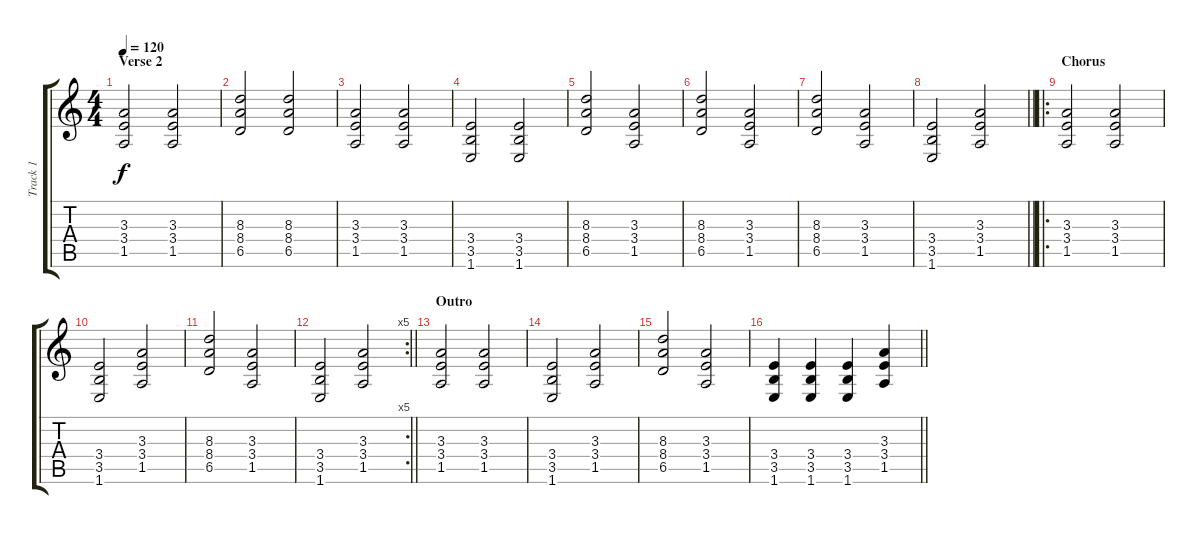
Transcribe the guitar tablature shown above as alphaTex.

\track ("Track 1" "Track 1") {instrument distortionguitar}
\staff {score tabs}
\tuning (Eb4 Bb3 Gb3 Db3 Ab2 Eb2) {hide}
\ts (4 4)
\section ("" "Verse 2")
\tempo 120
\clef g2
\ks c
(3.3 3.4 1.5).2{dy f} (3.3 3.4 1.5).2 |
(8.3 8.4 6.5).2 (8.3 8.4 6.5).2 |
(3.3 3.4 1.5).2 (3.3 3.4 1.5).2 |
(3.4 3.5 1.6).2 (3.4 3.5 1.6).2 |
(8.3 8.4 6.5).2 (3.3 3.4 1.5).2 |
(8.3 8.4 6.5).2 (3.3 3.4 1.5).2 |
(8.3 8.4 6.5).2 (3.3 3.4 1.5).2 |
\barLineRight lightlight
(3.4 3.5 1.6).2 (3.3 3.4 1.5).2 |
\ro
\section ("" "Chorus")
(3.3 3.4 1.5).2 (3.3 3.4 1.5).2 |
(3.4 3.5 1.6).2 (3.3 3.4 1.5).2 |
(8.3 8.4 6.5).2 (3.3 3.4 1.5).2 |
\rc 5
\barLineRight lightlight
(3.4 3.5 1.6).2 (3.3 3.4 1.5).2 |
\section ("" "Outro")
(3.3 3.4 1.5).2 (3.3 3.4 1.5).2 |
(3.4 3.5 1.6).2 (3.3 3.4 1.5).2 |
(8.3 8.4 6.5).2 (3.3 3.4 1.5).2 |
\barLineRight lightlight
(3.4 3.5 1.6).4 (3.4 3.5 1.6).4 (3.4 3.5 1.6).4 (3.3 3.4 1.5).4
